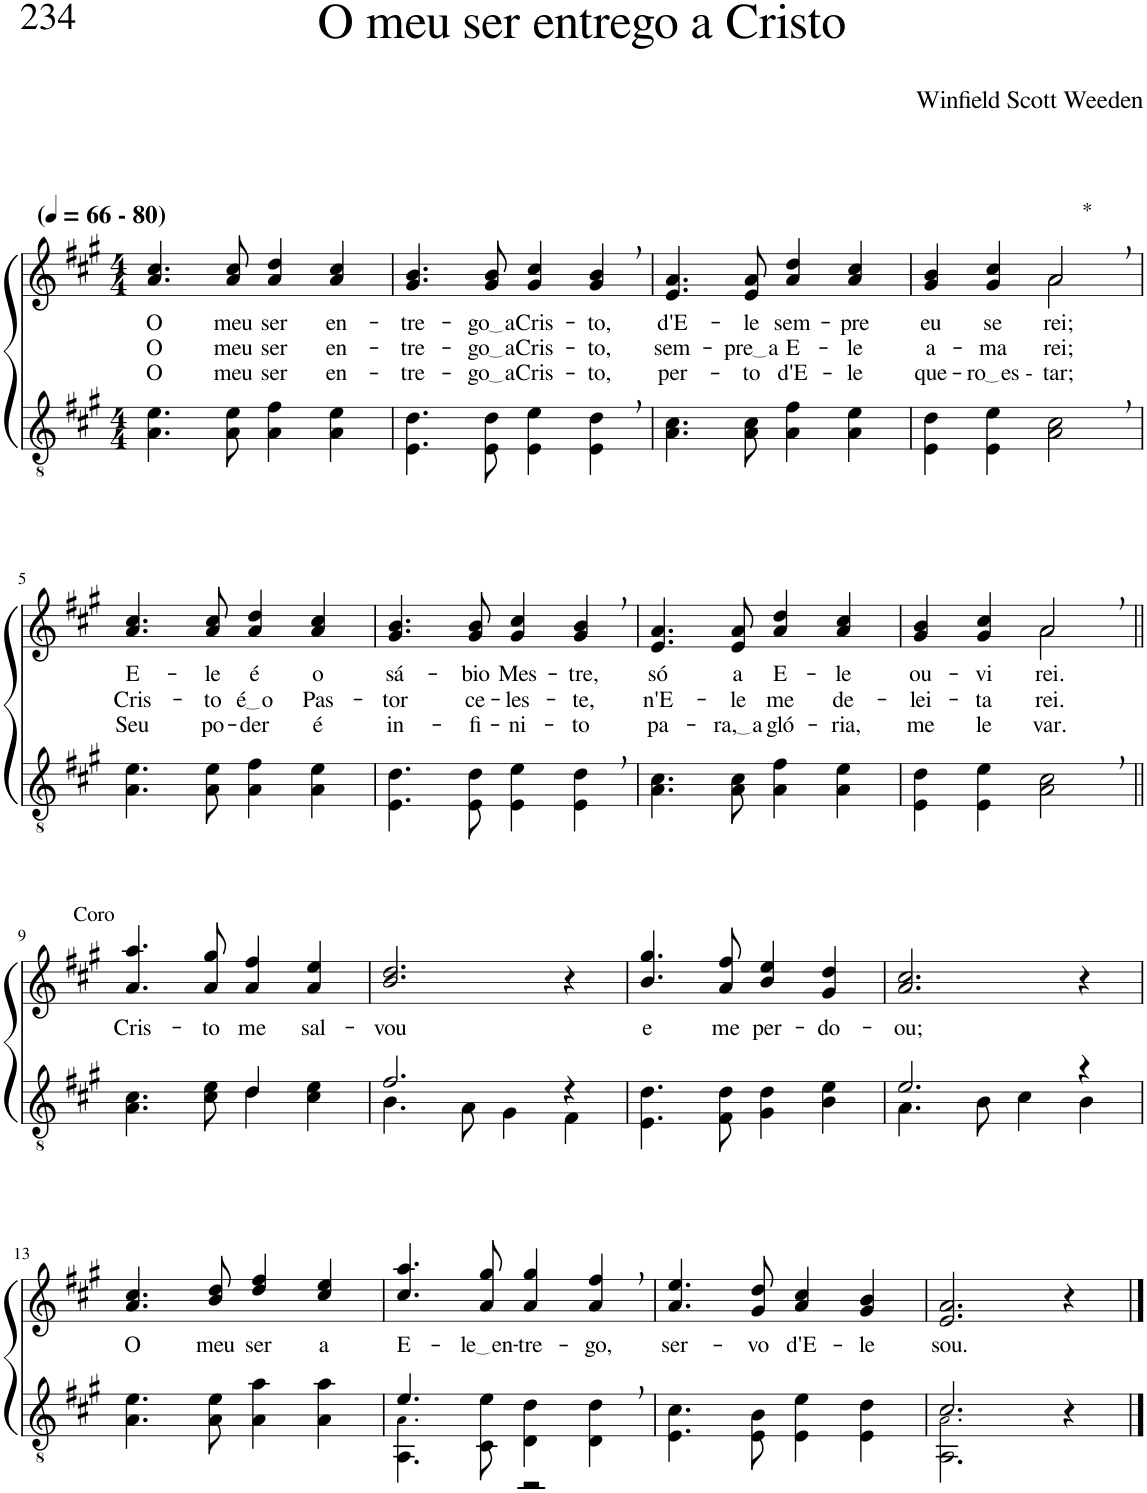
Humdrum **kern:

**kern	**kern	**text	**text	**text
*part2	*part1	*part1	*part1	*part1
*staff2	*staff1	*staff1	*staff1	*staff1
*I"Parte III e IV	*I"Parte I e II	*	*	*
*clefGv2	*clefG2	*	*	*
*Trd4c7	*Trd4c7	*	*	*
*k[f#c#g#]	*k[f#c#g#]	*	*	*
*M4/4	*M4/4	*	*	*
*MM66	*MM66	*	*	*
=1	=1	=1	=1	=1
!	!LO:TX:a:B:t=(	!	!	!
!	!LO:TX:a:B:t=- 80)	!	!	!
!	!	!LO:LY:b	!LO:LY:b	!LO:LY:b
4.A\ 4.e\	4.a/ 4.cc#/	O	O	O
!	!	!LO:LY:b	!LO:LY:b	!LO:LY:b
8A\ 8e\	8a/ 8cc#/	meu	meu	meu
!	!	!LO:LY:b	!LO:LY:b	!LO:LY:b
4A\ 4f#\	4a/ 4dd/	ser	ser	ser
!	!	!LO:LY:b	!LO:LY:b	!LO:LY:b
4A\ 4e\	4a/ 4cc#/	en-	en-	en-
=2	=2	=2	=2	=2
!	!	!LO:LY:b	!LO:LY:b	!LO:LY:b
4.E\ 4.d\	4.g#/ 4.b/	-tre-	-tre-	-tre-
!	!	!LO:LY:b	!LO:LY:b	!LO:LY:b
8E\ 8d\	8g#/ 8b/	go a	go a	go a
!	!	!LO:LY:b	!LO:LY:b	!LO:LY:b
4E\ 4e\	4g#/ 4cc#/	Cris-	Cris-	Cris-
!	!	!LO:LY:b	!LO:LY:b	!LO:LY:b
4E\, 4d\,	4g#/, 4b/,	-to,	-to,	-to,
=3	=3	=3	=3	=3
!	!	!LO:LY:b	!LO:LY:b	!LO:LY:b
4.A\ 4.c#\	4.e/ 4.a/	d'E-	sem-	per-
!	!	!LO:LY:b	!LO:LY:b	!LO:LY:b
8A\ 8c#\	8e/ 8a/	-le	pre a	-to
!	!	!LO:LY:b	!LO:LY:b	!LO:LY:b
4A\ 4f#\	4a/ 4dd/	sem-	E-	d'E-
!	!	!LO:LY:b	!LO:LY:b	!LO:LY:b
4A\ 4e\	4a/ 4cc#/	-pre	-le	-le
=4	=4	=4	=4	=4
!	!	!LO:LY:b	!LO:LY:b	!LO:LY:b
*	*^	*	*	*
4E\ 4d\	4g#/ 4b/	2ryy	eu	a-	que-
!	!	!	!LO:LY:b	!LO:LY:b	!LO:LY:b
4E\ 4e\	4g#/ 4cc#/	.	se-	-ma-	ro es -
!	!LO:TX:a:t=*	!	!	!	!
!	!	!	!LO:LY:b	!LO:LY:b	!LO:LY:b
2A\, 2c#\,	2a,/	2a\	-rei;	-rei;	-tar;
!!LO:LB:g=z
=5	=5	=5	=5	=5	=5
!	!	!	!LO:LY:b	!LO:LY:b	!LO:LY:b
*	*v	*v	*	*	*
4.A\ 4.e\	4.a/ 4.cc#/	E-	Cris-	Seu
!	!	!LO:LY:b	!LO:LY:b	!LO:LY:b
8A\ 8e\	8a/ 8cc#/	-le	-to	po-
!	!	!LO:LY:b	!LO:LY:b	!LO:LY:b
4A\ 4f#\	4a/ 4dd/	é	é o	-der
!	!	!LO:LY:b	!LO:LY:b	!LO:LY:b
4A\ 4e\	4a/ 4cc#/	o	Pas-	é
=6	=6	=6	=6	=6
!	!	!LO:LY:b	!LO:LY:b	!LO:LY:b
4.E\ 4.d\	4.g#/ 4.b/	sá-	-tor	in-
!	!	!LO:LY:b	!LO:LY:b	!LO:LY:b
8E\ 8d\	8g#/ 8b/	-bio	ce-	-fi-
!	!	!LO:LY:b	!LO:LY:b	!LO:LY:b
4E\ 4e\	4g#/ 4cc#/	Mes-	-les-	-ni-
!	!	!LO:LY:b	!LO:LY:b	!LO:LY:b
4E\, 4d\,	4g#/, 4b/,	-tre,	-te,	-to
=7	=7	=7	=7	=7
!	!	!LO:LY:b	!LO:LY:b	!LO:LY:b
4.A\ 4.c#\	4.e/ 4.a/	só	n'E-	pa-
!	!	!LO:LY:b	!LO:LY:b	!LO:LY:b
8A\ 8c#\	8e/ 8a/	a	-le	ra, a
!	!	!LO:LY:b	!LO:LY:b	!LO:LY:b
4A\ 4f#\	4a/ 4dd/	E-	me	gló-
!	!	!LO:LY:b	!LO:LY:b	!LO:LY:b
4A\ 4e\	4a/ 4cc#/	-le	de-	-ria,
=8	=8	=8	=8	=8
!	!	!LO:LY:b	!LO:LY:b	!LO:LY:b
*	*^	*	*	*
4E\ 4d\	4g#/ 4b/	2ryy	ou-	-lei-	me
!	!	!	!LO:LY:b	!LO:LY:b	!LO:LY:b
4E\ 4e\	4g#/ 4cc#/	.	-vi-	-ta-	le-
!	!	!	!LO:LY:b	!LO:LY:b	!LO:LY:b
2A\, 2c#\,	2a,/	2a\	-rei.	-rei.	-var.
!!LO:LB:g=z
=9||	=9||	=9||	=9||	=9||	=9||
*^	*	*	*	*	*
!	!	!LO:TX:a:t=Coro	!	!	!	!
!	!	!	!	!LO:LY:b	!	!
*	*	*v	*v	*	*	*
2ryy	4.A\ 4.c#\	4.a/ 4.aa/	Cris-	.	.
!	!	!	!LO:LY:b	!	!
.	8c#\ 8e\	8a/ 8gg#/	-to	.	.
!	!	!	!LO:LY:b	!	!
4d/	4d\	4a/ 4ff#/	me	.	.
!	!	!	!LO:LY:b	!	!
4ryy	4c#\ 4e\	4a/ 4ee/	sal-	.	.
=10	=10	=10	=10	=10	=10
!	!	!	!LO:LY:b	!	!
2.f#/	4.B\	2.b/ 2.dd/	-vou	.	.
.	8A\	.	.	.	.
.	4G#\	.	.	.	.
4r	4F#\	4r	.	.	.
=11	=11	=11	=11	=11	=11
!	!	!	!LO:LY:b	!	!
*v	*v	*	*	*	*
4.E\ 4.d\	4.b/ 4.gg#/	e	.	.
!	!	!LO:LY:b	!	!
8F#\ 8d\	8a/ 8ff#/	me	.	.
!	!	!LO:LY:b	!	!
4G#\ 4d\	4b/ 4ee/	per-	.	.
!	!	!LO:LY:b	!	!
4B\ 4e\	4g#/ 4dd/	-do-	.	.
=12	=12	=12	=12	=12
*^	*	*	*	*
!	!	!	!LO:LY:b	!	!
2.e/	4.A\	2.a/ 2.cc#/	-ou;	.	.
.	8B\	.	.	.	.
.	4c#\	.	.	.	.
4r	4B\	4r	.	.	.
!!LO:LB:g=z
=13	=13	=13	=13	=13	=13
!	!	!	!LO:LY:b	!	!
*v	*v	*	*	*	*
4.A\ 4.e\	4.a/ 4.cc#/	O	.	.
!	!	!LO:LY:b	!	!
8A\ 8e\	8b/ 8dd/	meu	.	.
!	!	!LO:LY:b	!	!
4A\ 4a\	4dd/ 4ff#/	ser	.	.
!	!	!LO:LY:b	!	!
4A\ 4a\	4cc#/ 4ee/	a	.	.
=14	=14	=14	=14	=14
*^	*	*	*	*
!	!	!	!LO:LY:b	!	!
4.e/	4.AA\ 4.A!\	4.cc#/ 4.aa/	E-	.	.
!	!	!	!LO:LY:b	!	!
8C#\ 8e\	8ryy	8a/ 8gg#/	le en	.	.
!	!	!	!LO:LY:b	!	!
4D\ 4d\	2r	4a/ 4gg#/	-tre-	.	.
!	!	!	!LO:LY:b	!	!
4D\, 4d\,	.	4a/, 4ff#/,	-go,	.	.
*v	*v	*	*	*	*
=15	=15	=15	=15	=15
!	!	!LO:LY:b	!	!
4.E\ 4.c#\	4.a/ 4.ee/	ser-	.	.
!	!	!LO:LY:b	!	!
8E\ 8B\	8g#/ 8dd/	-vo	.	.
!	!	!LO:LY:b	!	!
4E\ 4e\	4a/ 4cc#/	d'E-	.	.
!	!	!LO:LY:b	!	!
4E\ 4d\	4g#/ 4b/	-le	.	.
=16	=16	=16	=16	=16
*^	*	*	*	*
!	!	!	!LO:LY:b	!	!
2.c#/	2.AA\ 2.A!\	2.e/ 2.a/	sou.	.	.
4r	4ryy	4r	.	.	.
*v	*v	*	*	*	*
==	==	==	==	==
*-	*-	*-	*-	*-
